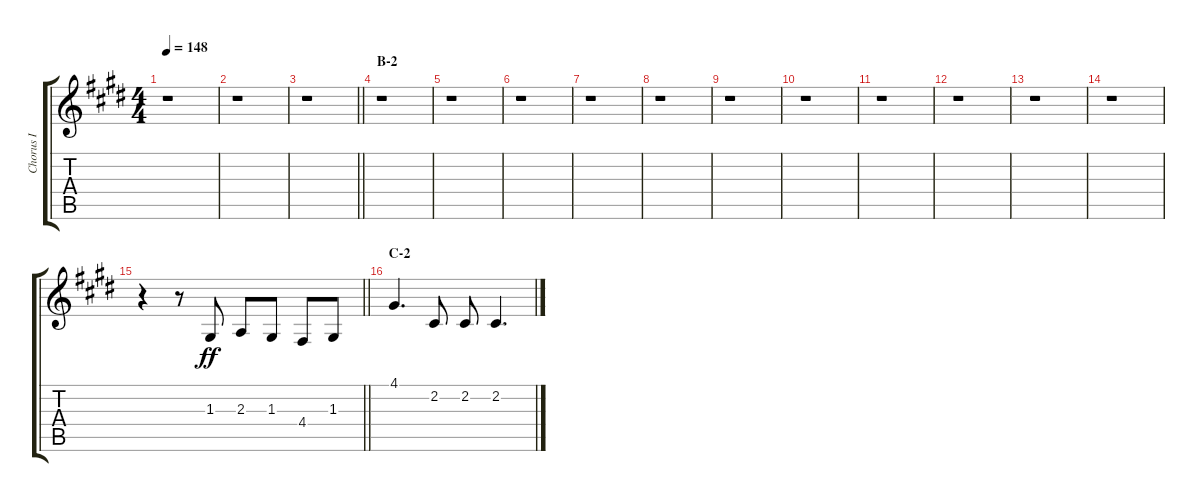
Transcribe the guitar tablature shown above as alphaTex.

\track ("Chorus I" "Chorus I") {instrument voiceoohs}
\staff {score tabs}
\tuning (E4 B3 G3 D3 A2 E2) {hide}
\ts (4 4)
\tempo 148
\clef g2
\ks e
r.1{dy ff} |
r.1 |
\barLineRight lightlight
r.1 |
\section ("" "B-2")
r.1 |
r.1 |
r.1 |
r.1 |
r.1 |
r.1 |
r.1 |
r.1 |
r.1 |
r.1 |
r.1 |
\barLineRight lightlight
r.4 r.8 1.3.8 2.3.8 1.3.8 4.4.8 1.3.8 |
\section ("" "C-2")
4.1.4{d} 2.2.8 2.2.8 2.2.4{d}
